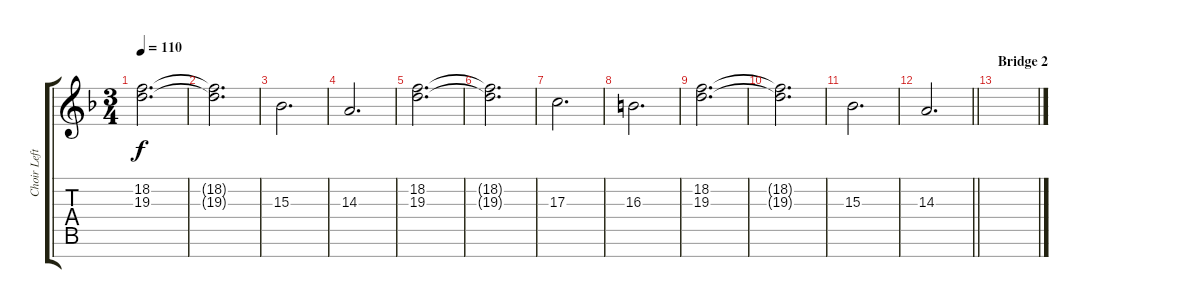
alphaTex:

\track ("Choir Left Hand" "Choir Left") {instrument choiraahs}
\staff {score tabs}
\tuning (E4 B3 G3 D3 A2 E2 B1) {hide}
\ts (3 4)
\tempo 110
\clef g2
\ks dminor
(18.2 19.3).2{d dy f} |
(18.2{t} 19.3{t}).2{d} |
15.3.2{d} |
14.3.2{d} |
(18.2 19.3).2{d} |
(18.2{t} 19.3{t}).2{d} |
17.3.2{d} |
16.3.2{d} |
(18.2 19.3).2{d} |
(18.2{t} 19.3{t}).2{d} |
15.3.2{d} |
\barLineRight lightlight
14.3.2{d} |
\section ("" "Bridge 2")
